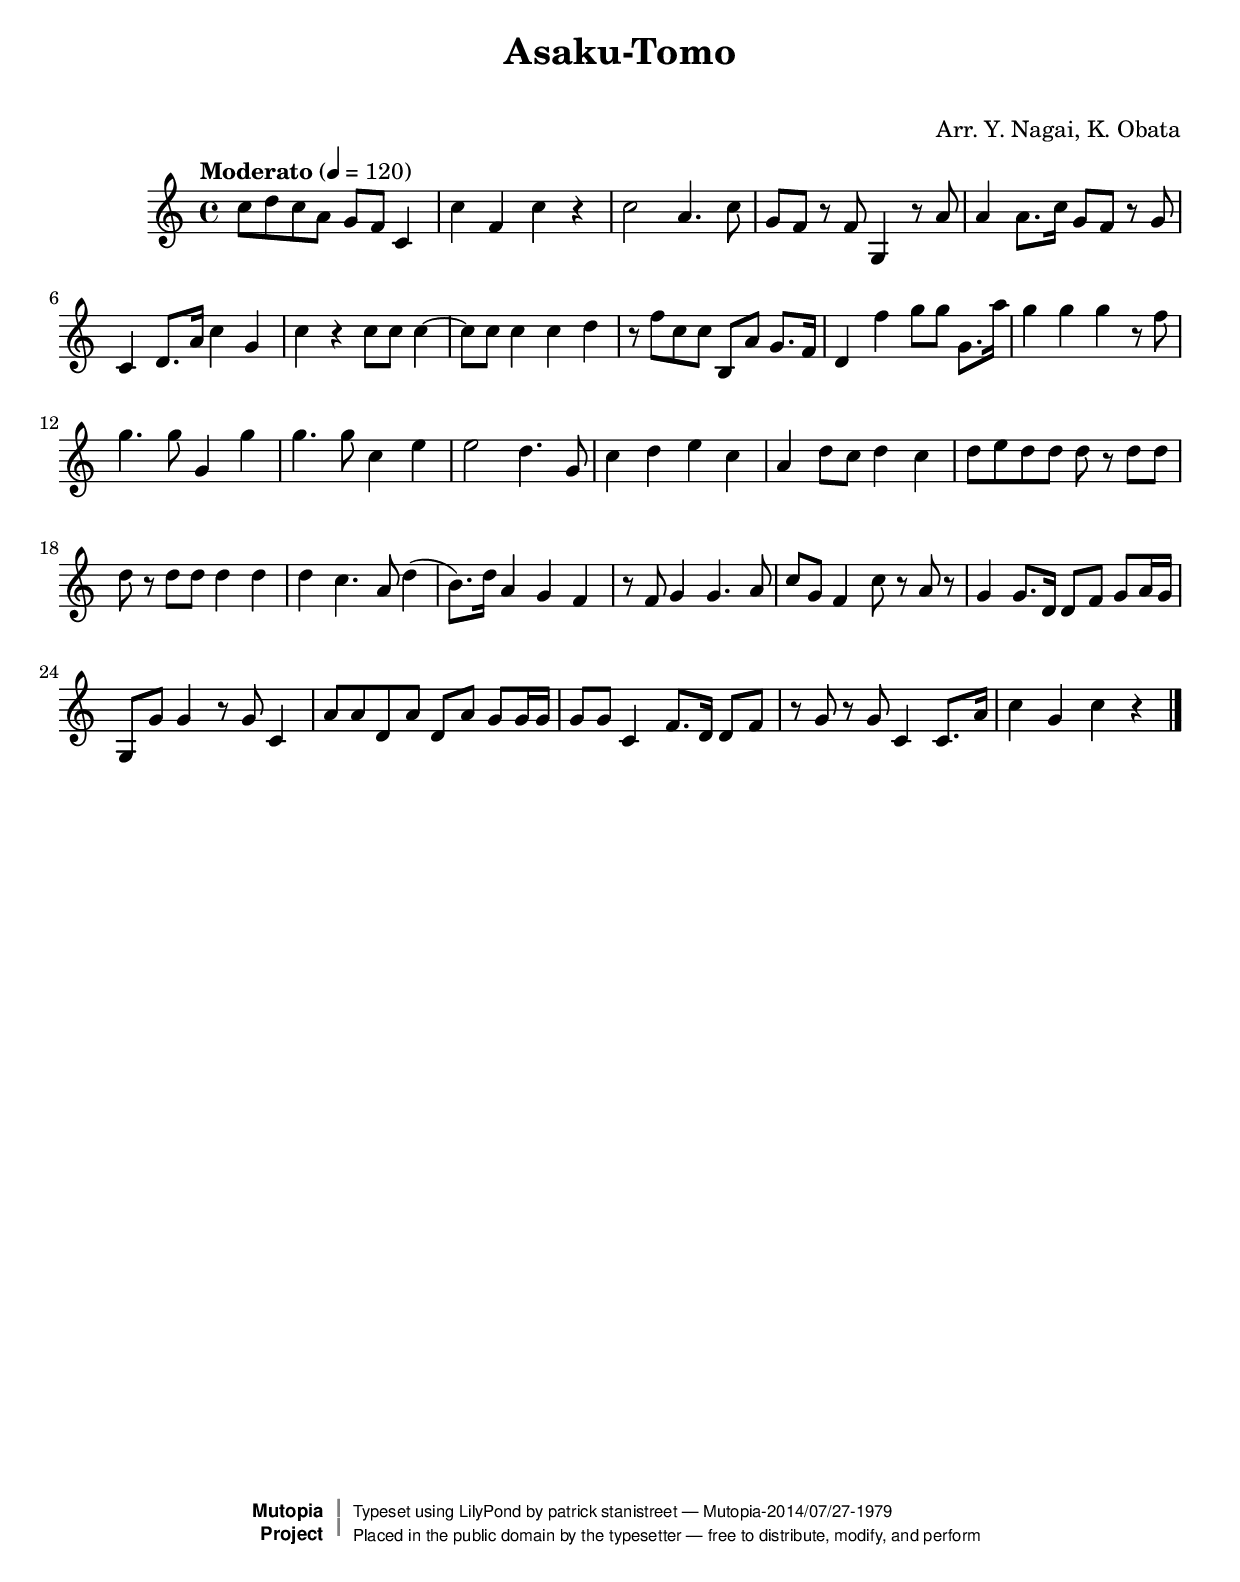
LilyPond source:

\version "2.19.7"

tsfooter = \markup {
\column {
  \line {"Arranged by:  Nagai, Iwai and Obata, Kenhachiro"}
  \line {"Source:  Seiyo gakufu Nihon zokkyokushu,  pub. Miki Shoten, Osaka, 1895."}
  \line {"English title:  \"A Collection of Japanese Popular Music.\""}
  \line {"Copyright Public Domain  Typeset by Tom Potter 2007"}
  \line {"http://www.daisyfield.com/music/"}
}
}

\paper {
  top-margin = 2 \cm
  bottom-margin = 2 \cm
%  oddFooterMarkup = \tsfooter
}


\header {
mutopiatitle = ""    %  if not set taken from title field
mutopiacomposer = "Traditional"
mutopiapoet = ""    %  
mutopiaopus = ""    %  
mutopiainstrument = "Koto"
date = ""    %  optional - date piece composed
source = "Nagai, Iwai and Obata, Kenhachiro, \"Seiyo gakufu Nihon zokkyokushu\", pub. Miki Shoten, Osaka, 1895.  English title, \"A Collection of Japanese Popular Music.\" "
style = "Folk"
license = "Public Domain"
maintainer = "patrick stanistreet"
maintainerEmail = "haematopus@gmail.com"
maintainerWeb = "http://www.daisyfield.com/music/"
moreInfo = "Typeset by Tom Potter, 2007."  

title = "Asaku-Tomo"
subtitle = "  "      %
composer = "Arr. Y. Nagai, K. Obata"

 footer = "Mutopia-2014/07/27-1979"
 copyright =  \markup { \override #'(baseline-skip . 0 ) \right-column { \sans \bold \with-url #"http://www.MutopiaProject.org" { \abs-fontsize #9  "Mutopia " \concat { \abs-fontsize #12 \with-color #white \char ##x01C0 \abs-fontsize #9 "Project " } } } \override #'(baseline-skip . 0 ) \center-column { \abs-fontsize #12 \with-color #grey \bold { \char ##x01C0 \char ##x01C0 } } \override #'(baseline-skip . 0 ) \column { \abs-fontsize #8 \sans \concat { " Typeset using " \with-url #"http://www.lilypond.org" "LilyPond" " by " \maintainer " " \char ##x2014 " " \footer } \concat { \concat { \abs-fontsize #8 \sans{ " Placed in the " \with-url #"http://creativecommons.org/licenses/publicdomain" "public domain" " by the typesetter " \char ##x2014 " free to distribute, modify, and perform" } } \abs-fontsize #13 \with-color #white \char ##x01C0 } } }
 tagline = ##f
}

kotoOne =  {
%    \clef "treble" \key c \major \time 4/4 | 
% 1
    c''8  [ d''8 c''8 a'8 ] g'8 [ f'8 ] c'4 | 
%    c''8 -\markup{ \bold {Moderato} } \f [ d''8 c''8 a'8 ] g'8 [ f'8 ] c'4 |
% 2
    c''4 f'4 c''4 r4 | 
% 3
    c''2  a'4. c''8 | 
% 4
    g'8 [ f'8 ] r8 f'8 g4 r8 a'8 | 
% 5
    a'4 a'8. [ c''16 ] g'8 [ f'8 ] r8 g'8 | 
% 6
    c'4 d'8. [ a'16 ] c''4 g'4 | 
% 7
    c''4 r4 c''8 [ c''8 ] c''4 ~ | 
% 8
    c''8 [ c''8 ] c''4 c''4 d''4 | 
% 9
    r8 f''8 [ c''8 c''8 ] b8 [ a'8 ] g'8. [ f'16 ] | 
\barNumberCheck #10
    d'4 f''4 g''8 [ g''8 ] g'8. [ a''16 ] | 
% 11
    g''4 g''4 g''4 r8 f''8 | 
% 12
    g''4. g''8 g'4 g''4 | 
% 13
    g''4. g''8 c''4 e''4 | 
% 14
    e''2 d''4. g'8 | 
% 15
    c''4 d''4 e''4 c''4 | 
% 16
    a'4 d''8 [ c''8 ] d''4 c''4 | 
% 17
    d''8 [ e''8 d''8 d''8 ] d''8 r8 d''8 [ d''8 ] | 
% 18
    d''8 r8 d''8 [ d''8 ] d''4 d''4 | 
% 19
    d''4 c''4. a'8 d''4 ( | 
\barNumberCheck #20
    b'8. ) [ d''16 ] a'4 g'4 f'4 | 
% 21
    r8 f'8 g'4 g'4. a'8 | 
% 22
    c''8 [ g'8 ] f'4 c''8 r8 a'8 r8 | 
% 23
    g'4 g'8. [ d'16 ] d'8 [ f'8 ] g'8 [ a'16 g'16 ] | 
% 24
    g8 [ g'8 ] g'4 r8 g'8 c'4 | 
% 25
    a'8 [ a'8 d'8 a'8 ] d'8 [ a'8 ] g'8 [ g'16 g'16 ] | 
% 26
    g'8 [ g'8 ] c'4 f'8. [ d'16 ] d'8 [ f'8 ] | 
% 27
    b'8 \rest g'8 r8 g'8 c'4 c'8. [ a'16 ] | 
% 28
    c''4 g'4 c''4 r4 
\bar "|."
}


% The score definition
\score  {
\new Staff <<
    \time 4/4 
    \clef "treble"
    \key c \major
    \tempo "Moderato"  4 = 120
    \set Staff.midiInstrument = "koto"
    \kotoOne
>>

\layout  { }
\midi  { }
}
